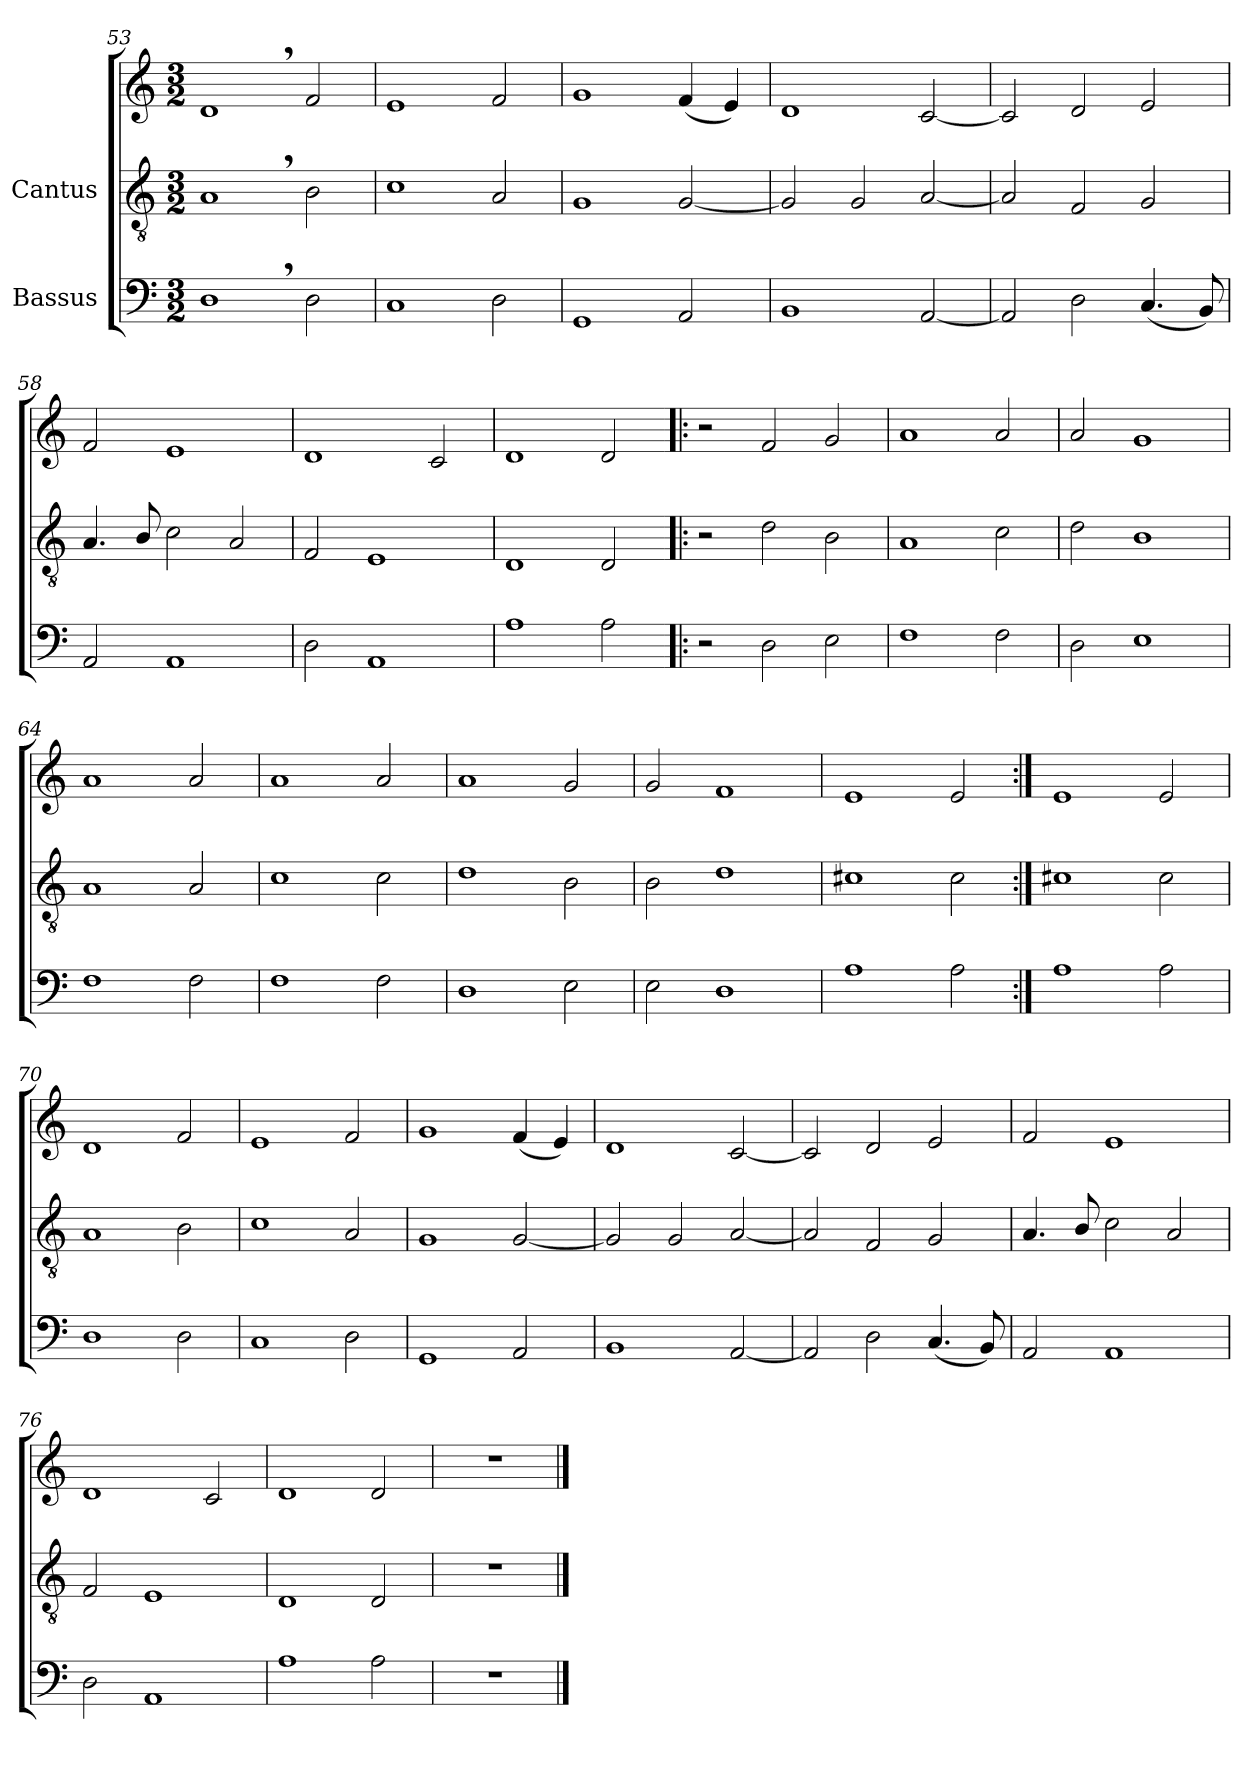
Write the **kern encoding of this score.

**kern	**kern	**kern
*part2	*part1	*part1
*staff3	*staff2	*staff1
*I"Bassus	*I"Cantus	*
*clefF4	*clefGv2	*clefG2
*M3/2	*M3/2	*M3/2
=53	=53	=53
1D,>	1A,<	1d,<
2D\	2B\	2f/
!!LO:PB:g=z
=54	=54	=54
1C	1c	1e
2D\	2A/	2f/
=55	=55	=55
1GG	1G	1g
2AA/	[<2G/	(<4f/
.	.	4e/)
=56	=56	=56
1BB	2G/]	1d
.	2G/	.
[<2AA/	[<2A/	[<2c/
=57	=57	=57
2AA/]	2A/]	2c/]
2D\	2F/	2d/
(<4.C/	2G/	2e/
8BB/)	.	.
=58	=58	=58
2AA/	4.A/	2f/
.	8B/	.
1AA	2c\	1e
.	2A/	.
=59	=59	=59
2D\	2F/	1d
1AA	1E	.
.	.	2c/
=60	=60	=60
1A	1D	1d
2A\	2D/	2d/
!!LO:LB:g=z
=61!|:	=61!|:	=61!|:
2r	2r	2r
2D\	2d\	2f/
2E\	2B\	2g/
=62	=62	=62
1F	1A	1a
2F\	2c\	2a/
=63	=63	=63
2D\	2d\	2a/
1E	1B	1g
=64	=64	=64
1F	1A	1a
2F\	2A/	2a/
=65	=65	=65
1F	1c	1a
2F\	2c\	2a/
=66	=66	=66
1D	1d	1a
2E\	2B\	2g/
=67	=67	=67
2E\	2B\	2g/
1D	1d	1f
!!LO:PB:g=z
=68	=68	=68
1A	1c#X	1e
2A\	2c#\	2e/
=69:|!	=69:|!	=69:|!
1A	1c#X	1e
2A\	2c#\	2e/
=70	=70	=70
1D	1A	1d
2D\	2B\	2f/
=71	=71	=71
1C	1c	1e
2D\	2A/	2f/
=72	=72	=72
1GG	1G	1g
2AA/	[<2G/	(<4f/
.	.	4e/)
=73	=73	=73
1BB	2G/]	1d
.	2G/	.
[<2AA/	[<2A/	[<2c/
=74	=74	=74
2AA/]	2A/]	2c/]
2D\	2F/	2d/
(<4.C/	2G/	2e/
8BB/)	.	.
!!LO:LB:g=z
=75	=75	=75
2AA/	4.A/	2f/
.	8B/	.
1AA	2c\	1e
.	2A/	.
=76	=76	=76
2D\	2F/	1d
1AA	1E	.
.	.	2c/
=77	=77	=77
1A	1D	1d
2A\	2D/	2d/
=78!|	=78!|	=78!|
1.r	1.r	1.r
==	==	==
*-	*-	*-
